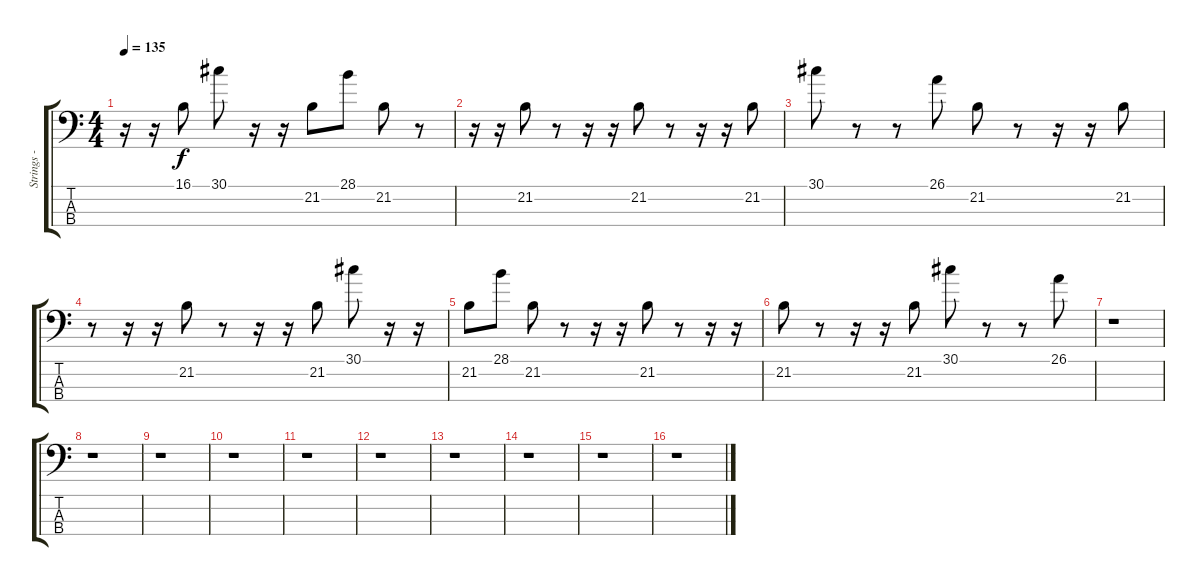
\track ("Strings - Sherinian" "Strings - ") {instrument stringensemble1}
\staff {score tabs}
\tuning (G2 D2 A1 E1) {hide}
\ts (4 4)
\tempo 135
\clef f4
\ks c
r.16{dy f} r.16 16.1.8 30.1.8 r.16 r.16 21.2.8 28.1.8 21.2.8 r.8 |
r.16 r.16 21.2.8 r.8 r.16 r.16 21.2.8 r.8 r.16 r.16 21.2.8 |
30.1.8 r.8 r.8 26.1.8 21.2.8 r.8 r.16 r.16 21.2.8 |
r.8 r.16 r.16 21.2.8 r.8 r.16 r.16 21.2.8 30.1.8 r.16 r.16 |
21.2.8 28.1.8 21.2.8 r.8 r.16 r.16 21.2.8 r.8 r.16 r.16 |
21.2.8 r.8 r.16 r.16 21.2.8 30.1.8 r.8 r.8 26.1.8 |
r.1 |
r.1 |
r.1 |
r.1 |
r.1 |
r.1 |
r.1 |
r.1 |
r.1 |
r.1
